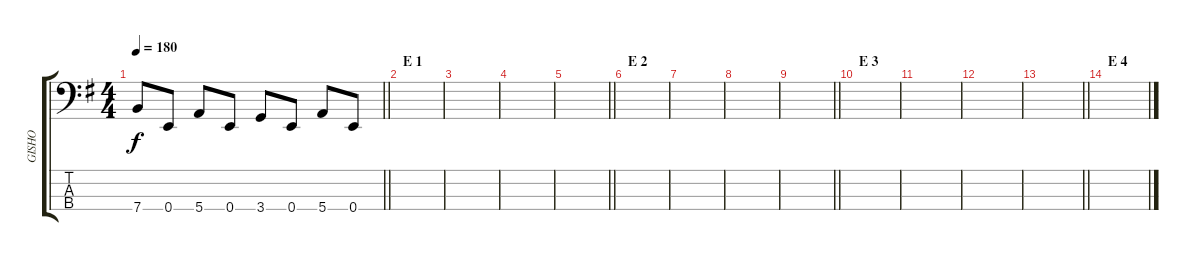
\track ("GISHO" "GISHO") {instrument electricbasspick}
\staff {score tabs}
\tuning (G2 D2 A1 E1) {hide}
\ts (4 4)
\tempo 180
\clef f4
\barLineRight lightlight
\ks g
7.4.8{dy f} 0.4.8 5.4.8 0.4.8 3.4.8 0.4.8 5.4.8 0.4.8 |
\section ("" "E 1")
|
|
|
\barLineRight lightlight
|
\section ("" "E 2")
|
|
|
\barLineRight lightlight
|
\section ("" "E 3")
|
|
|
\barLineRight lightlight
|
\section ("" "E 4")
